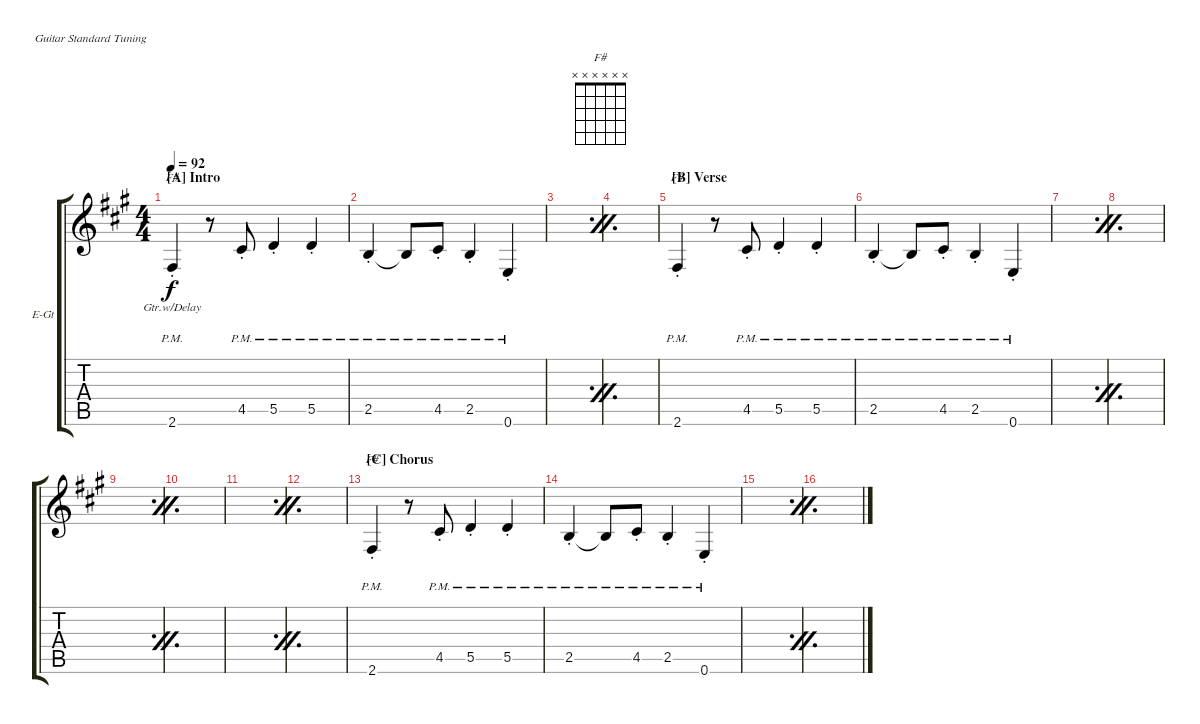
\defaultSystemsLayout 4
\bracketExtendMode groupsimilarinstruments
\firstSystemTrackNameOrientation horizontal
\otherSystemsTrackNameOrientation horizontal
\track ("Alex Turner (Guitar One)" "E-Gt") {instrument electricguitarclean}
\staff {score tabs}
\tuning (E4 B3 G3 D3 A2 E2)
\chord ("F#" x x x x x x)
\ts (4 4)
\section ("A" "Intro")
\tempo 92
\clef g2
\ks a
2.6{pm st}.4{ch "F#" lyrics (0 "Gtr.w/Delay") lyrics (1 "") lyrics (2 "") lyrics (3 "") lyrics (4 "") dy f instrument electricguitarclean} r.8 4.5{pm st}.8{lyrics (0 "") lyrics (1 "") lyrics (2 "") lyrics (3 "") lyrics (4 "")} 5.5{pm st}.4{lyrics (0 "") lyrics (1 "") lyrics (2 "") lyrics (3 "") lyrics (4 "")} 5.5{pm st}.4{lyrics (0 "") lyrics (1 "") lyrics (2 "") lyrics (3 "") lyrics (4 "")} |
2.5{pm st}.4{lyrics (0 "") lyrics (1 "") lyrics (2 "") lyrics (3 "") lyrics (4 "")} 2.5{pm t}.8{lyrics (0 "") lyrics (1 "") lyrics (2 "") lyrics (3 "") lyrics (4 "")} 4.5{pm st}.8{lyrics (0 "") lyrics (1 "") lyrics (2 "") lyrics (3 "") lyrics (4 "")} 2.5{pm st}.4{lyrics (0 "") lyrics (1 "") lyrics (2 "") lyrics (3 "") lyrics (4 "")} 0.6{pm st}.4{lyrics (0 "") lyrics (1 "") lyrics (2 "") lyrics (3 "") lyrics (4 "")} |
\simile firstofdouble
|
\simile secondofdouble
|
\section ("B" "Verse")
\simile none
2.6{pm st}.4{ch "F#" lyrics (0 "") lyrics (1 "") lyrics (2 "") lyrics (3 "") lyrics (4 "")} r.8 4.5{pm st}.8{lyrics (0 "") lyrics (1 "") lyrics (2 "") lyrics (3 "") lyrics (4 "")} 5.5{pm st}.4{lyrics (0 "") lyrics (1 "") lyrics (2 "") lyrics (3 "") lyrics (4 "")} 5.5{pm st}.4{lyrics (0 "") lyrics (1 "") lyrics (2 "") lyrics (3 "") lyrics (4 "")} |
2.5{pm st}.4{lyrics (0 "") lyrics (1 "") lyrics (2 "") lyrics (3 "") lyrics (4 "")} 2.5{pm t}.8{lyrics (0 "") lyrics (1 "") lyrics (2 "") lyrics (3 "") lyrics (4 "")} 4.5{pm st}.8{lyrics (0 "") lyrics (1 "") lyrics (2 "") lyrics (3 "") lyrics (4 "")} 2.5{pm st}.4{lyrics (0 "") lyrics (1 "") lyrics (2 "") lyrics (3 "") lyrics (4 "")} 0.6{pm st}.4{lyrics (0 "") lyrics (1 "") lyrics (2 "") lyrics (3 "") lyrics (4 "")} |
\simile firstofdouble
|
\simile secondofdouble
|
\simile firstofdouble
|
\simile secondofdouble
|
\simile firstofdouble
|
\simile secondofdouble
|
\section ("C" "Chorus")
\simile none
2.6{pm st}.4{ch "F#" lyrics (0 "") lyrics (1 "") lyrics (2 "") lyrics (3 "") lyrics (4 "")} r.8 4.5{pm st}.8{lyrics (0 "") lyrics (1 "") lyrics (2 "") lyrics (3 "") lyrics (4 "")} 5.5{pm st}.4{lyrics (0 "") lyrics (1 "") lyrics (2 "") lyrics (3 "") lyrics (4 "")} 5.5{pm st}.4{lyrics (0 "") lyrics (1 "") lyrics (2 "") lyrics (3 "") lyrics (4 "")} |
2.5{pm st}.4{lyrics (0 "") lyrics (1 "") lyrics (2 "") lyrics (3 "") lyrics (4 "")} 2.5{pm t}.8{lyrics (0 "") lyrics (1 "") lyrics (2 "") lyrics (3 "") lyrics (4 "")} 4.5{pm st}.8{lyrics (0 "") lyrics (1 "") lyrics (2 "") lyrics (3 "") lyrics (4 "")} 2.5{pm st}.4{lyrics (0 "") lyrics (1 "") lyrics (2 "") lyrics (3 "") lyrics (4 "")} 0.6{pm st}.4{lyrics (0 "") lyrics (1 "") lyrics (2 "") lyrics (3 "") lyrics (4 "")} |
\simile firstofdouble
|
\simile secondofdouble
